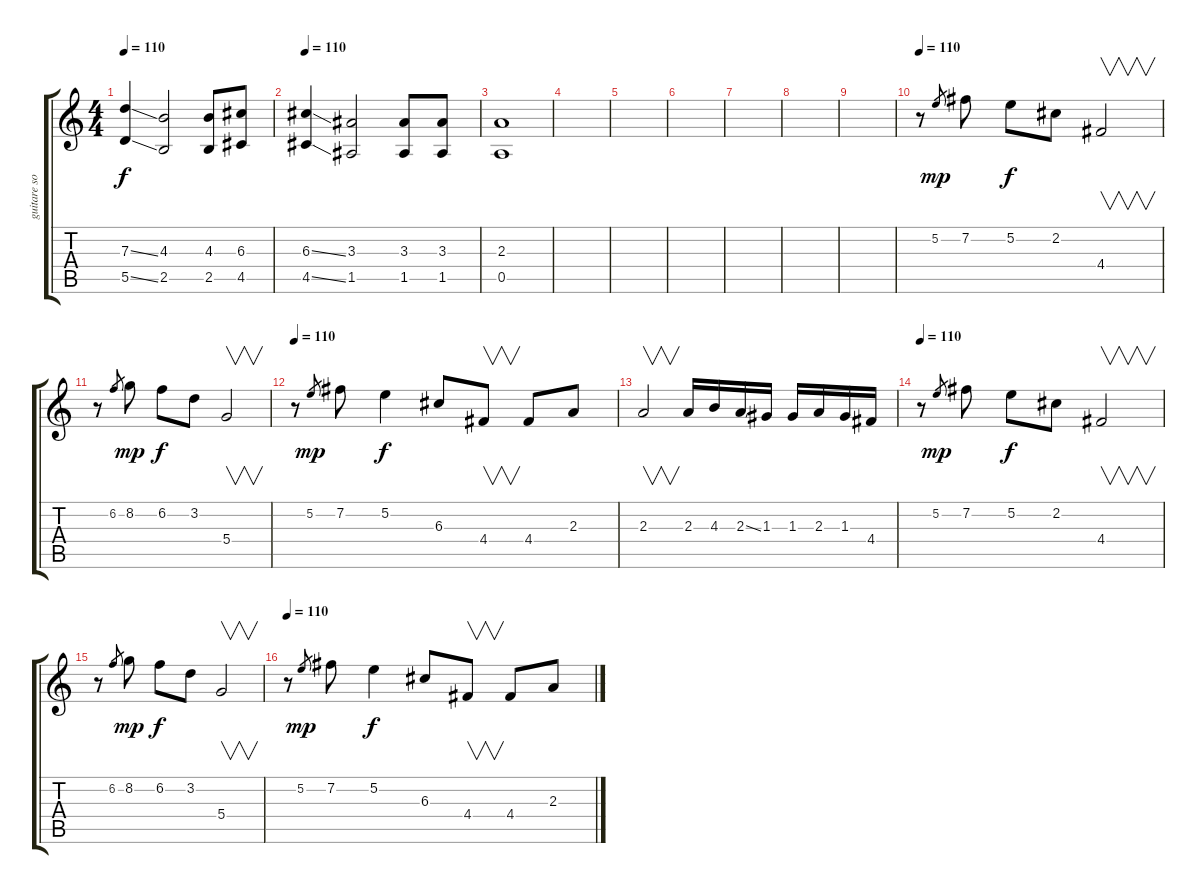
\track ("guitare solo" "guitare so") {instrument overdrivenguitar}
\staff {score tabs}
\tuning (E4 B3 G3 D3 A2 E2) {hide}
\ts (4 4)
\tempo 110
\clef g2
\ks c
(7.3{ss} 5.5{ss}).4{dy f} (4.3 2.5).2 (4.3 2.5).8 (6.3 4.5).8 |
\tempo 110
(6.3{ss} 4.5{ss}).4 (3.3 1.5).2 (3.3 1.5).8 (3.3 1.5).8 |
(2.3 0.5).1 |
|
|
|
|
|
|
\tempo 110
r.8 5.2.8{gr dy mp} 7.2.8 5.2.8{dy f} 2.2.8 4.4.2{v} |
r.8 6.2.8{gr} 8.2.8{dy mp} 6.2.8{dy f} 3.2.8 5.4.2{v} |
\tempo 110
r.8 5.2.8{gr dy mp} 7.2.8 5.2.4{dy f} 6.3.8 4.4.8{v} 4.4.8 2.3.8 |
2.3.2{v} 2.3.16 4.3.16 2.3{ss}.16 1.3.16 1.3.16 2.3.16 1.3.16 4.4.16 |
\tempo 110
r.8 5.2.8{gr dy mp} 7.2.8 5.2.8{dy f} 2.2.8 4.4.2{v} |
r.8 6.2.8{gr} 8.2.8{dy mp} 6.2.8{dy f} 3.2.8 5.4.2{v} |
\tempo 110
r.8 5.2.8{gr dy mp} 7.2.8 5.2.4{dy f} 6.3.8 4.4.8{v} 4.4.8 2.3.8
